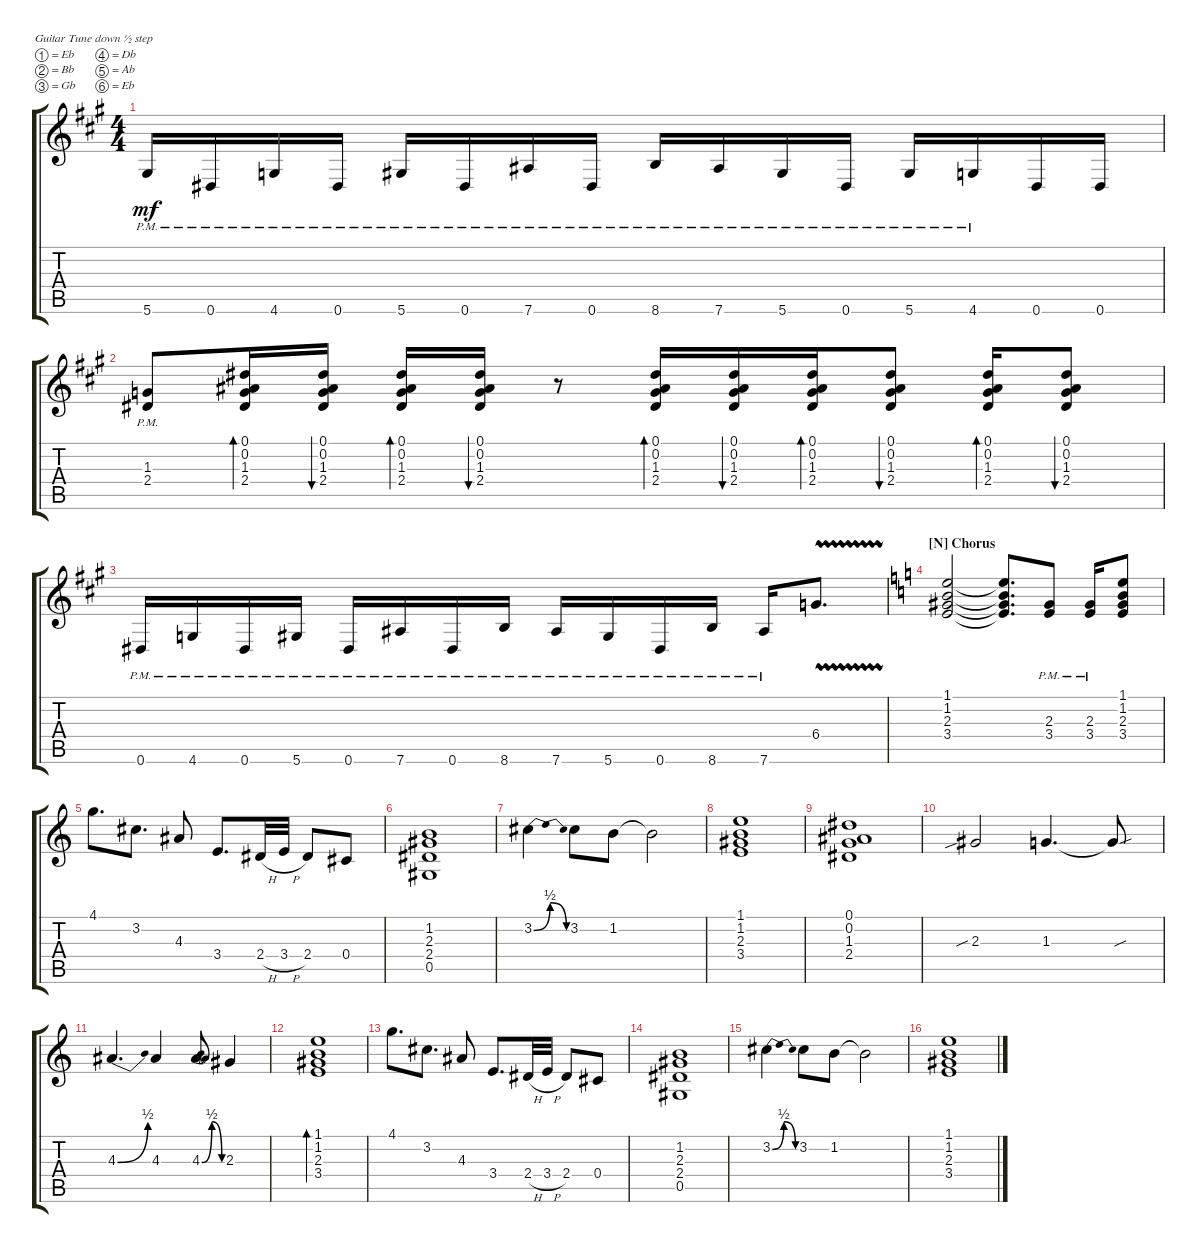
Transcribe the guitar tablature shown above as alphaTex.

\defaultSystemsLayout 4
\bracketExtendMode groupsimilarinstruments
\singleTrackTrackNamePolicy hidden
\multiTrackTrackNamePolicy hidden
\firstSystemTrackNameOrientation horizontal
\otherSystemsTrackNameOrientation horizontal
\track ("Сергей Попов" "E-Gt") {instrument distortionguitar}
\staff {score tabs}
\tuning (Eb4 Bb3 Gb3 Db3 Ab2 Eb2)
\ts (4 4)
\tempo (110 hide)
\clef g2
\scale
1.03909
\ks a
5.6{pm}.16{dy mf} 0.6{pm}.16 4.6{pm}.16 0.6{pm}.16 5.6{pm}.16 0.6{pm}.16 7.6{pm}.16 0.6{pm}.16 8.6{pm}.16 7.6{pm}.16 5.6{pm}.16 0.6{pm}.16 5.6{pm}.16 4.6{pm}.16 0.6.16 0.6.16 |
\scale
0.960908 (2.4{pm} 1.3{pm}).8 (2.4 1.3 0.2 0.1).16{bd 60} (2.4 0.2 1.3 0.1).16{bu 60} (2.4 0.2 1.3 0.1).16{bd 60} (2.4 0.2 1.3 0.1).16{bu 60} r.8 (2.4 0.1 0.2 1.3).16{bd 60} (2.4 0.1 0.2 1.3).16{bu 60} (2.4 0.1 0.2 1.3).16{bd 60} (2.4 0.1 0.2 1.3).8{bu 59} (2.4 1.3 0.2 0.1).16{bd 58} (2.4 1.3 0.2 0.1).8{bu 57} |
\scale
1.03909 0.6{pm}.16 4.6{pm}.16 0.6{pm}.16 5.6{pm}.16 0.6{pm}.16 7.6{pm}.16 0.6{pm}.16 8.6{pm}.16 7.6{pm}.16 5.6{pm}.16 0.6{pm}.16 8.6{pm}.16 7.6{pm}.16 6.4{vw}.8{d} |
\section ("N" "Chorus")
\scale
0.960908
\ks c
(3.4 2.3 1.2 1.1).2 (3.4{t} 2.3{t} 1.2{t} 1.1{t}).8{d} (2.3{pm} 3.4{pm}).8 (3.4{pm} 2.3{pm}).16 (3.4 2.3 1.2 1.1).8 |
\scale
1.03909 4.1.8{d} 3.2.8{d} 4.3.8 3.4.8{d} 2.4{h}.32 3.4{h}.32 2.4.8 0.4.8 |
\scale
0.960908 (0.5 2.4 2.3 1.2).1 |
\scale
1.03909 3.2{be (bendrelease 0 0 9.6 2 20.4 2 30 0)}.4 3.2.8 1.2.8 1.2{t}.2 |
\scale
0.960908 (3.4 2.3 1.2 1.1).1 |
\scale
1.03909 (2.4 1.3 0.2 0.1).1 |
\scale
0.960908 2.3{sib}.2 1.3.4{d} 1.3{sou t}.8 |
\scale
1.03909 4.3{be (bend 0 0 15 2)}.4{d} 4.3.4 4.3{be (bendrelease 0 0 10.2 2 20.4 2 30 0)}.8 2.3.4 |
\scale
0.960908 (3.4 2.3 1.2 1.1).1{bd 54} |
\scale
1.03909 4.1.8{d} 3.2.8{d} 4.3.8 3.4.8{d} 2.4{h}.32 3.4{h}.32 2.4.8 0.4.8 |
\scale
0.960908 (0.5 2.4 2.3 1.2).1 |
\scale
1.03909 3.2{be (bendrelease 0 0 9.6 2 20.4 2 30 0)}.4 3.2.8 1.2.8 1.2{t}.2 |
\scale
0.960908 (3.4 2.3 1.2 1.1).1
